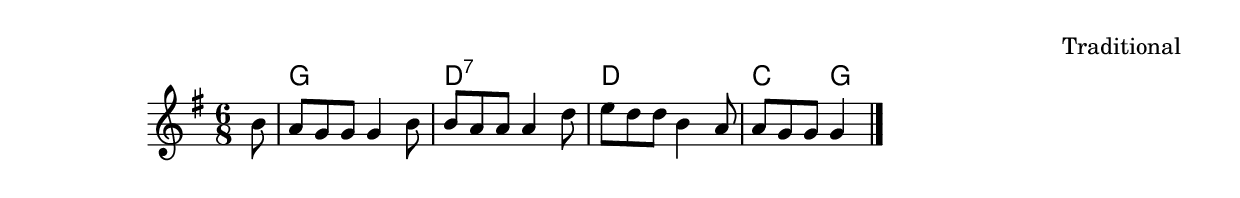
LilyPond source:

\version "2.16.0"

\header {
  %title = "The Kerry Recruit"
  composer = "Traditional"
}

<<
  \chords {s8 g1*6/8 d:7 d c1*3/8 g}
  \relative b'
  {
    \time 6/8
    \key g \major
    \partial 8 b8 | 
    a8 g g g4 b8 |   
    b a a a4 d8 |
    e d d b4 a8 |
    a g g g4 \bar "|."
  }
>>
